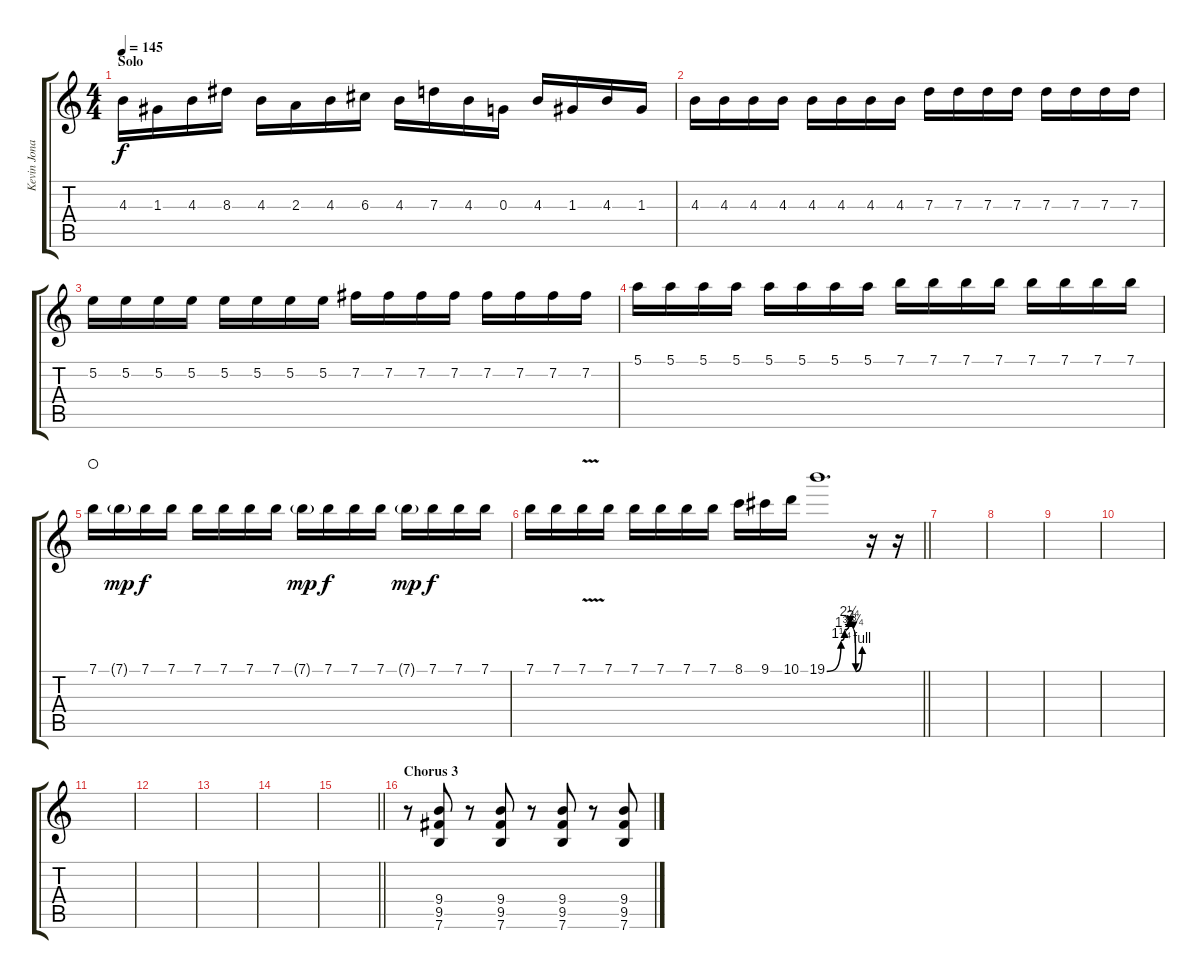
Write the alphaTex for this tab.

\track ("Kevin Jonas" "Kevin Jona") {instrument distortionguitar}
\staff {score tabs}
\tuning (E4 B3 G3 D3 A2 E2) {hide}
\ts (4 4)
\section ("" "Solo")
\tempo 145
\clef g2
\ks c
4.3.16{dy f} 1.3.16 4.3.16 8.3.16 4.3.16 2.3.16 4.3.16 6.3.16 4.3.16 7.3.16 4.3.16 0.3.16 4.3.16 1.3.16 4.3.16 1.3.16 |
4.3.16 4.3.16 4.3.16 4.3.16 4.3.16 4.3.16 4.3.16 4.3.16 7.3.16 7.3.16 7.3.16 7.3.16 7.3.16 7.3.16 7.3.16 7.3.16 |
5.2.16 5.2.16 5.2.16 5.2.16 5.2.16 5.2.16 5.2.16 5.2.16 7.2.16 7.2.16 7.2.16 7.2.16 7.2.16 7.2.16 7.2.16 7.2.16 |
5.1.16 5.1.16 5.1.16 5.1.16 5.1.16 5.1.16 5.1.16 5.1.16 7.1.16 7.1.16 7.1.16 7.1.16 7.1.16 7.1.16 7.1.16 7.1.16 |
7.1.16{waho} 7.1{g}.16{dy mp} 7.1.16{dy f} 7.1.16 7.1.16 7.1.16 7.1.16 7.1.16 7.1{g}.16{dy mp} 7.1.16{dy f} 7.1.16 7.1.16 7.1{g}.16{dy mp} 7.1.16{dy f} 7.1.16 7.1.16 |
\barLineRight lightlight
7.1.16 7.1.16 7.1{v}.16 7.1.16 7.1.16 7.1.16 7.1.16 7.1.16 8.1.16 9.1.16 10.1.16 19.1{be (custom 0 0 24 5 30 7 38 9 40 8 45 7 49 0 60 4)}.1{d} r.16 r.16 |
|
|
|
|
|
|
|
|
\barLineRight lightlight
|
\section ("" "Chorus 3")
r.8 (9.4 9.5 7.6).8 r.8 (9.4 9.5 7.6).8 r.8 (9.4 9.5 7.6).8 r.8 (9.4 9.5 7.6).8
